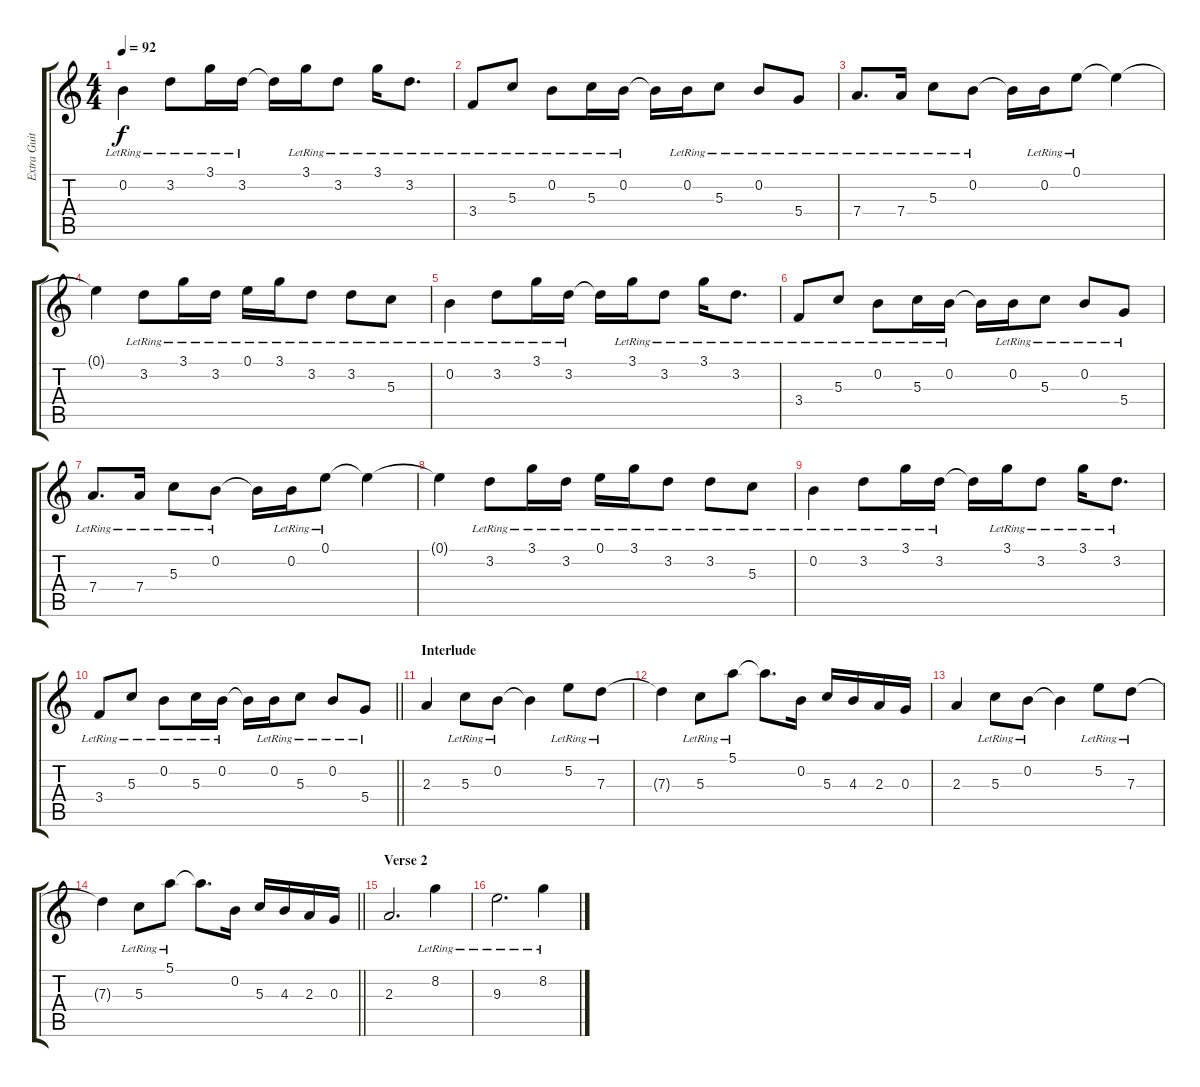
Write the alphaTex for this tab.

\track ("Extra Guitar" "Extra Guit") {instrument acousticguitarsteel}
\staff {score tabs}
\tuning (E4 B3 G3 D3 A2 E2) {hide}
\ts (4 4)
\tempo 92
\clef g2
\ks c
0.2{lr}.4{dy f} 3.2{lr}.8 3.1{lr}.16 3.2{lr}.16 3.2{t}.16 3.1{lr}.16 3.2{lr}.8 3.1{lr}.16 3.2{lr}.8{d} |
3.4{lr}.8 5.3{lr}.8 0.2{lr}.8 5.3{lr}.16 0.2{lr}.16 0.2{t}.16 0.2{lr}.16 5.3{lr}.8 0.2{lr}.8 5.4{lr}.8 |
7.4{lr}.8{d} 7.4{lr}.16 5.3{lr}.8 0.2{lr}.8 0.2{t}.16 0.2{lr}.16 0.1{lr}.8 0.1{t}.4 |
0.1{t}.4 3.2{lr}.8 3.1{lr}.16 3.2{lr}.16 0.1{lr}.16 3.1{lr}.16 3.2{lr}.8 3.2{lr}.8 5.3{lr}.8 |
0.2{lr}.4 3.2{lr}.8 3.1{lr}.16 3.2{lr}.16 3.2{t}.16 3.1{lr}.16 3.2{lr}.8 3.1{lr}.16 3.2{lr}.8{d} |
3.4{lr}.8 5.3{lr}.8 0.2{lr}.8 5.3{lr}.16 0.2{lr}.16 0.2{t}.16 0.2{lr}.16 5.3{lr}.8 0.2{lr}.8 5.4{lr}.8 |
7.4{lr}.8{d} 7.4{lr}.16 5.3{lr}.8 0.2{lr}.8 0.2{t}.16 0.2{lr}.16 0.1{lr}.8 0.1{t}.4 |
0.1{t}.4 3.2{lr}.8 3.1{lr}.16 3.2{lr}.16 0.1{lr}.16 3.1{lr}.16 3.2{lr}.8 3.2{lr}.8 5.3{lr}.8 |
0.2{lr}.4 3.2{lr}.8 3.1{lr}.16 3.2{lr}.16 3.2{t}.16 3.1{lr}.16 3.2{lr}.8 3.1{lr}.16 3.2{lr}.8{d} |
\barLineRight lightlight
3.4{lr}.8 5.3{lr}.8 0.2{lr}.8 5.3{lr}.16 0.2{lr}.16 0.2{t}.16 0.2{lr}.16 5.3{lr}.8 0.2{lr}.8 5.4{lr}.8 |
\section ("" "Interlude")
2.3.4 5.3{lr}.8 0.2{lr}.8 0.2{t}.4 5.2{lr}.8 7.3{lr}.8 |
7.3{t}.4 5.3{lr}.8 5.1{lr}.8 5.1{t}.8{d} 0.2.16 5.3.16 4.3.16 2.3.16 0.3.16 |
2.3.4 5.3{lr}.8 0.2{lr}.8 0.2{t}.4 5.2{lr}.8 7.3{lr}.8 |
\barLineRight lightlight
7.3{t}.4 5.3{lr}.8 5.1{lr}.8 5.1{t}.8{d} 0.2.16 5.3.16 4.3.16 2.3.16 0.3.16 |
\section ("" "Verse 2")
2.3.2{d} 8.2{lr}.4 |
9.3{lr}.2{d} 8.2{lr}.4
